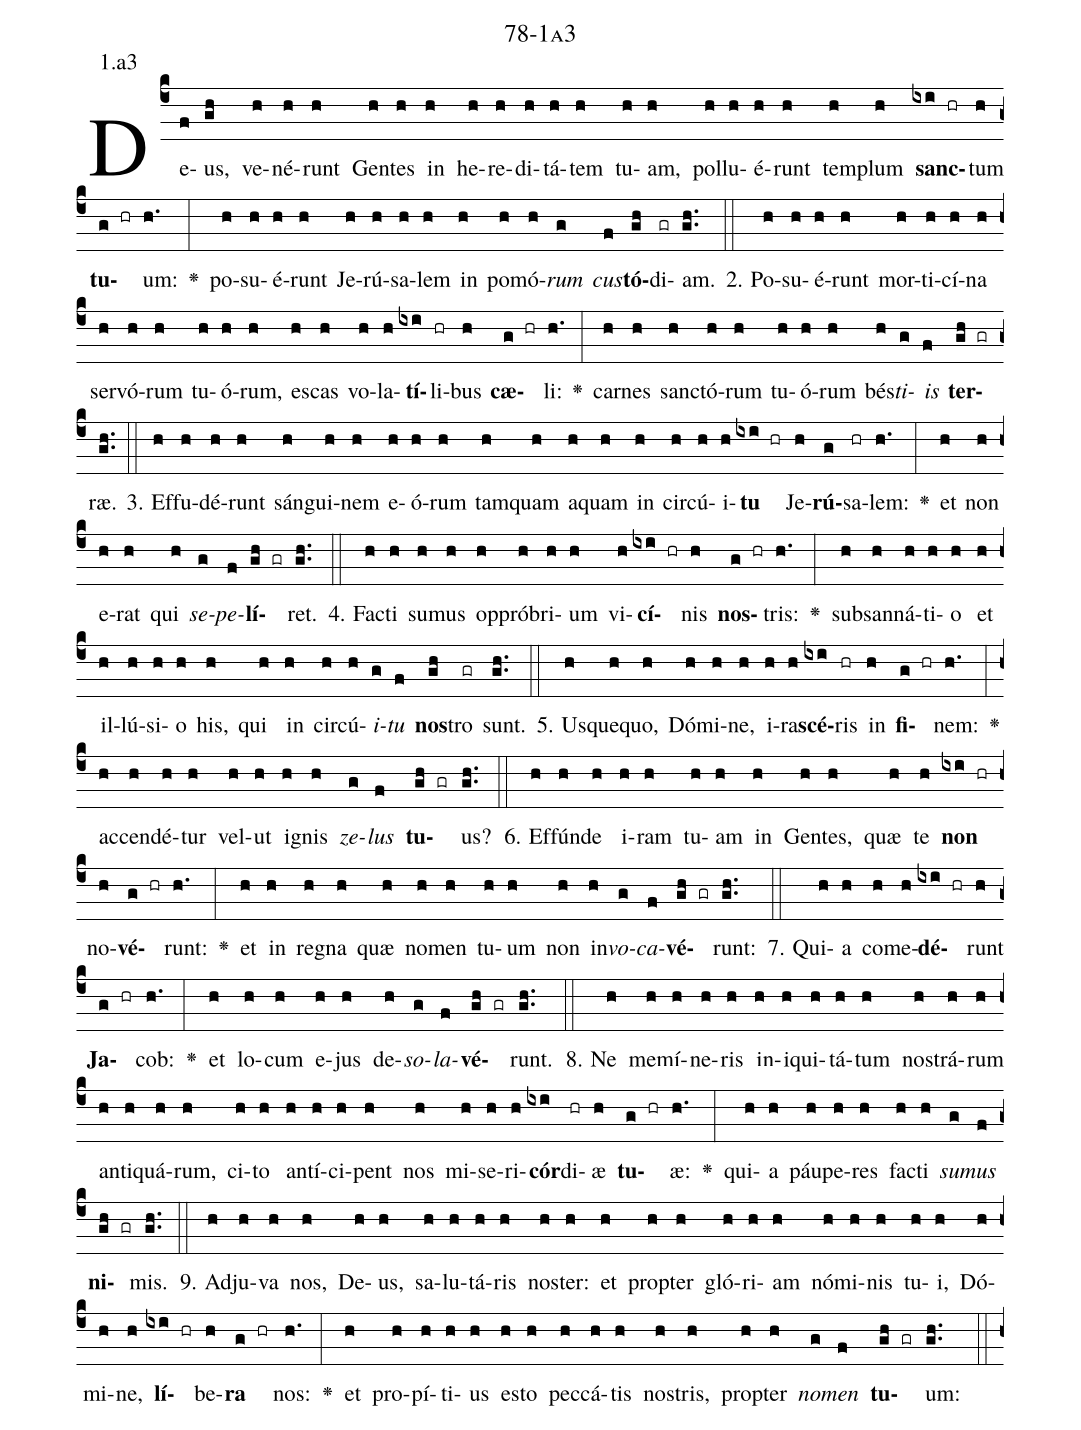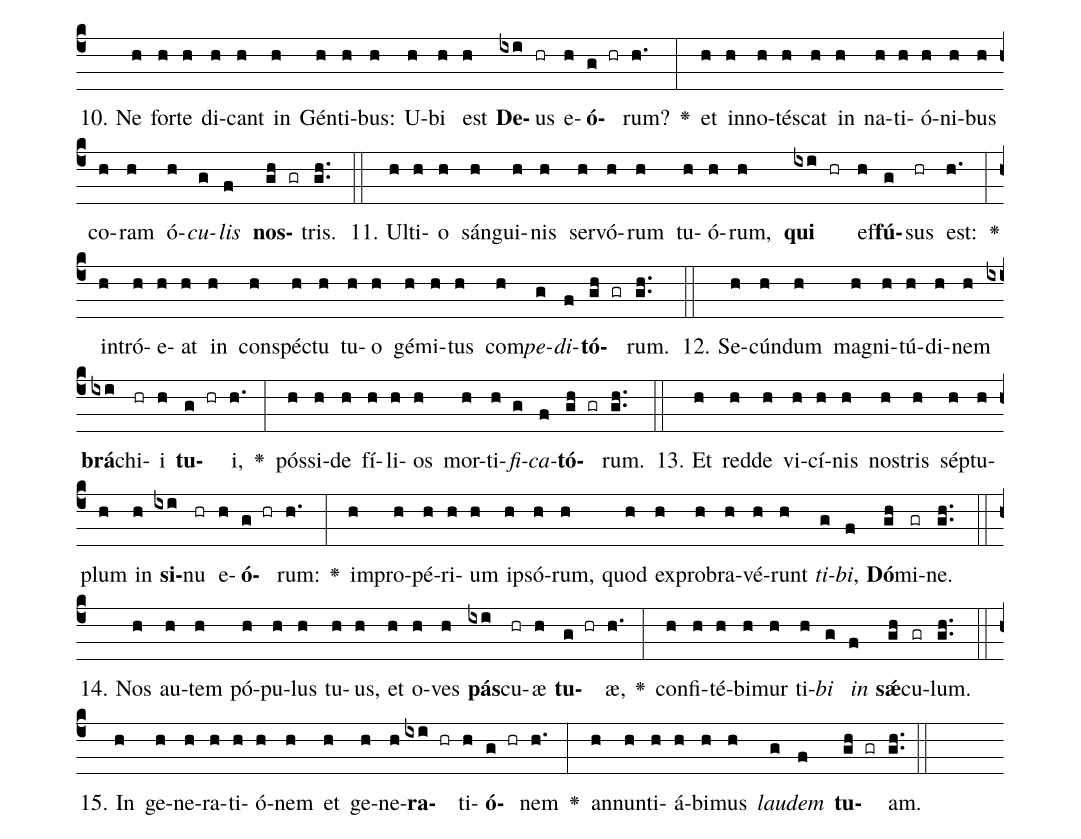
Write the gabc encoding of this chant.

name: 78-1a3;
annotation: 1.a3;
%%
(c4)De(f)us,(gh) ve(h)né(h)runt(h) Gen(h)tes(h) in(h) he(h)re(h)di(h)tá(h)tem(h) tu(h)am,(h) pol(h)lu(h)é(h)runt(h) tem(h)plum(h) <b>sanc</b>(ixi hr)tum(h) <b>tu</b>(g hr)um:(h.) <v>\greheightstar</v>(:) po(h)su(h)é(h)runt(h) Je(h)rú(h)sa(h)lem(h) in(h) po(h)mó(h)<i>rum</i>(g) <i>cus</i>(f)<b>tó</b>(gh)di(gr)am.(gh..) (::)
2. Po(h)su(h)é(h)runt(h) mor(h)ti(h)cí(h)na(h) ser(h)vó(h)rum(h) tu(h)ó(h)rum,(h) es(h)cas(h) vo(h)la(h)<b>tí</b>(ixi)li(hr)bus(h) <b>cæ</b>(g hr)li:(h.) <v>\greheightstar</v>(:) car(h)nes(h) sanc(h)tó(h)rum(h) tu(h)ó(h)rum(h) bés(h)<i>ti</i>(g)<i>is</i>(f) <b>ter</b>(gh gr)ræ.(gh..) (::)
3. Ef(h)fu(h)dé(h)runt(h) sán(h)gui(h)nem(h) e(h)ó(h)rum(h) tam(h)quam(h) a(h)quam(h) in(h) cir(h)cú(h)i(h)<b>tu</b>(ixi hr) Je(h)<b>rú</b>(g)sa(hr)lem:(h.) <v>\greheightstar</v>(:) et(h) non(h) e(h)rat(h) qui(h) <i>se</i>(g)<i>pe</i>(f)<b>lí</b>(gh gr)ret.(gh..) (::)
4. Fac(h)ti(h) su(h)mus(h) op(h)pró(h)bri(h)um(h) vi(h)<b>cí</b>(ixi hr)nis(h) <b>nos</b>(g hr)tris:(h.) <v>\greheightstar</v>(:) sub(h)san(h)ná(h)ti(h)o(h) et(h) il(h)lú(h)si(h)o(h) his,(h) qui(h) in(h) cir(h)cú(h)<i>i</i>(g)<i>tu</i>(f) <b>nos</b>(gh)tro(gr) sunt.(gh..) (::)
5. Us(h)que(h)quo,(h) Dó(h)mi(h)ne,(h) i(h)ra(h)<b>scé</b>(ixi)ris(hr) in(h) <b>fi</b>(g hr)nem:(h.) <v>\greheightstar</v>(:) ac(h)cen(h)dé(h)tur(h) vel(h)ut(h) i(h)gnis(h) <i>ze</i>(g)<i>lus</i>(f) <b>tu</b>(gh gr)us?(gh..) (::)
6. Ef(h)fún(h)de(h) i(h)ram(h) tu(h)am(h) in(h) Gen(h)tes,(h) quæ(h) te(h) <b>non</b>(ixi hr) no(h)<b>vé</b>(g hr)runt:(h.) <v>\greheightstar</v>(:) et(h) in(h) re(h)gna(h) quæ(h) no(h)men(h) tu(h)um(h) non(h) in(h)<i>vo</i>(g)<i>ca</i>(f)<b>vé</b>(gh gr)runt:(gh..) (::)
7. Qui(h)a(h) com(h)e(h)<b>dé</b>(ixi hr)runt(h) <b>Ja</b>(g hr)cob:(h.) <v>\greheightstar</v>(:) et(h) lo(h)cum(h) e(h)jus(h) de(h)<i>so</i>(g)<i>la</i>(f)<b>vé</b>(gh gr)runt.(gh..) (::)
8. Ne(h) me(h)mí(h)ne(h)ris(h) in(h)i(h)qui(h)tá(h)tum(h) nos(h)trá(h)rum(h) an(h)ti(h)quá(h)rum,(h) ci(h)to(h) an(h)tí(h)ci(h)pent(h) nos(h) mi(h)se(h)ri(h)<b>cór</b>(ixi)di(hr)æ(h) <b>tu</b>(g hr)æ:(h.) <v>\greheightstar</v>(:) qui(h)a(h) páu(h)pe(h)res(h) fac(h)ti(h) <i>su</i>(g)<i>mus</i>(f) <b>ni</b>(gh gr)mis.(gh..) (::)
9. Ad(h)ju(h)va(h) nos,(h) De(h)us,(h) sa(h)lu(h)tá(h)ris(h) nos(h)ter:(h) et(h) prop(h)ter(h) gló(h)ri(h)am(h) nó(h)mi(h)nis(h) tu(h)i,(h) Dó(h)mi(h)ne,(h) <b>lí</b>(ixi hr)be(h)<b>ra</b>(g hr) nos:(h.) <v>\greheightstar</v>(:) et(h) pro(h)pí(h)ti(h)us(h) es(h)to(h) pec(h)cá(h)tis(h) nos(h)tris,(h) prop(h)ter(h) <i>no</i>(g)<i>men</i>(f) <b>tu</b>(gh gr)um:(gh..) (::)
10. Ne(h) for(h)te(h) di(h)cant(h) in(h) Gén(h)ti(h)bus:(h) U(h)bi(h) est(h) <b>De</b>(ixi)us(hr) e(h)<b>ó</b>(g hr)rum?(h.) <v>\greheightstar</v>(:) et(h) in(h)no(h)tés(h)cat(h) in(h) na(h)ti(h)ó(h)ni(h)bus(h) co(h)ram(h) ó(h)<i>cu</i>(g)<i>lis</i>(f) <b>nos</b>(gh gr)tris.(gh..) (::)
11. Ul(h)ti(h)o(h) sán(h)gui(h)nis(h) ser(h)vó(h)rum(h) tu(h)ó(h)rum,(h) <b>qui</b>(ixi hr) ef(h)<b>fú</b>(g)sus(hr) est:(h.) <v>\greheightstar</v>(:) in(h)tró(h)e(h)at(h) in(h) con(h)spéc(h)tu(h) tu(h)o(h) gé(h)mi(h)tus(h) com(h)<i>pe</i>(g)<i>di</i>(f)<b>tó</b>(gh gr)rum.(gh..) (::)
12. Se(h)cún(h)dum(h) ma(h)gni(h)tú(h)di(h)nem(h) <b>brá</b>(ixi)chi(hr)i(h) <b>tu</b>(g hr)i,(h.) <v>\greheightstar</v>(:) pós(h)si(h)de(h) fí(h)li(h)os(h) mor(h)ti(h)<i>fi</i>(g)<i>ca</i>(f)<b>tó</b>(gh gr)rum.(gh..) (::)
13. Et(h) red(h)de(h) vi(h)cí(h)nis(h) nos(h)tris(h) sép(h)tu(h)plum(h) in(h) <b>si</b>(ixi)nu(hr) e(h)<b>ó</b>(g hr)rum:(h.) <v>\greheightstar</v>(:) im(h)pro(h)pé(h)ri(h)um(h) ip(h)só(h)rum,(h) quod(h) ex(h)pro(h)bra(h)vé(h)runt(h) <i>ti</i>(g)<i>bi</i>,(f) <b>Dó</b>(gh)mi(gr)ne.(gh..) (::)
14. Nos(h) au(h)tem(h) pó(h)pu(h)lus(h) tu(h)us,(h) et(h) o(h)ves(h) <b>pás</b>(ixi)cu(hr)æ(h) <b>tu</b>(g hr)æ,(h.) <v>\greheightstar</v>(:) con(h)fi(h)té(h)bi(h)mur(h) ti(h)<i>bi</i>(g) <i>in</i>(f) <b>sǽ</b>(gh)cu(gr)lum.(gh..) (::)
15. In(h) ge(h)ne(h)ra(h)ti(h)ó(h)nem(h) et(h) ge(h)ne(h)<b>ra</b>(ixi hr)ti(h)<b>ó</b>(g hr)nem(h.) <v>\greheightstar</v>(:) an(h)nun(h)ti(h)á(h)bi(h)mus(h) <i>lau</i>(g)<i>dem</i>(f) <b>tu</b>(gh gr)am.(gh..) (::)
